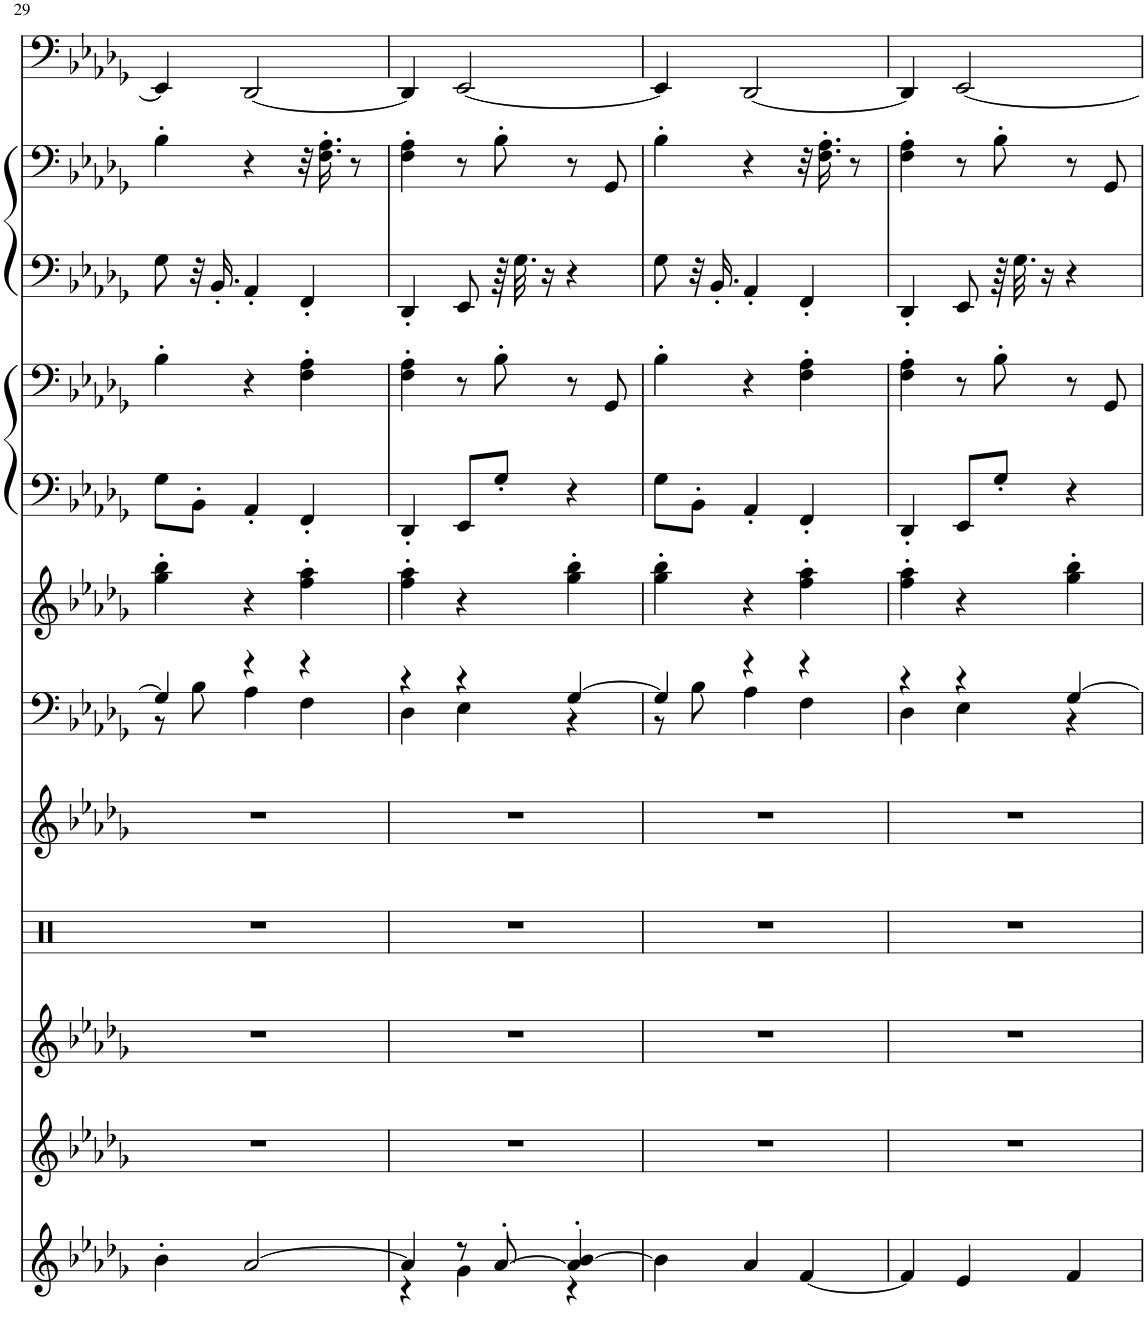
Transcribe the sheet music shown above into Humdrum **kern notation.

**kern	**kern	**kern	**kern	**kern	**kern	**kern	**kern	**kern	**kern	**kern	**kern
*part10	*part9	*part8	*part7	*part6	*part5	*part4	*part3	*part3	*part2	*part2	*part1
*staff12	*staff11	*staff10	*staff9	*staff8	*staff7	*staff6	*staff5	*staff4	*staff3	*staff2	*staff1
*I"Alto Sax, ru@euronet.nl	*I"Flute, Ron Uiterwijk	*I"Clarinet, Converted to XG	*I"Percussion	*I"Jazz Guitar	*I"E.Piano 2	*I"Clav.	*I"Harpsichord	*	*I"Harpsichord	*	*I"Fretless Bass
*I'A Sax	*I'Fl	*I'Cl	*	*	*I'E.Pno	*I'Clv	*I'Hpschd	*	*I'Hpschd	*	*
!!LO:PB:g=z
*clefG2	*clefG2	*clefG2	*clefX	*clefG2	*clefF4	*clefG2	*clefF4	*clefF4	*clefF4	*clefF4	*clefF4
*Trd5c9	*	*Trd1c2	*	*	*	*	*	*	*	*	*
*k[b-e-a-d-g-]	*k[b-e-a-d-g-]	*k[b-e-a-d-g-]	*k[]	*k[b-e-a-d-g-]	*k[b-e-a-d-g-]	*k[b-e-a-d-g-]	*k[b-e-a-d-g-]	*k[b-e-a-d-g-]	*k[b-e-a-d-g-]	*k[b-e-a-d-g-]	*k[b-e-a-d-g-]
*M3/4	*M3/4	*M3/4	*M3/4	*M3/4	*M3/4	*M3/4	*M3/4	*M3/4	*M3/4	*M3/4	*M3/4
=29	=29	=29	=29	=29	=29	=29	=29	=29	=29	=29	=29
*	*	*	*	*	*^	*	*	*	*	*	*
4b-'\	2.r	2.r	2.r	2.r	4G-/]	8r	4gg-\' 4bb-\'	8G-\L	4B-'\	8G-\	4B-'\	4EE-/]
.	.	.	.	.	.	8B-\	.	8BB-'\J	.	32r	.	.
.	.	.	.	.	.	.	.	.	.	16.BB-'/	.	.
[2a-/	.	.	.	.	4r	4A-\	4r	4AA-'/	4r	4AA-'/	4r	[2DD-/
.	.	.	.	.	4r	4F\	4ff\' 4aa-\'	4FF'/	4F\' 4A-\'	4FF'/	32r	.
.	.	.	.	.	.	.	.	.	.	.	16.F\' 16.A-\'	.
.	.	.	.	.	.	.	.	.	.	.	8r	.
=30	=30	=30	=30	=30	=30	=30	=30	=30	=30	=30	=30	=30
*^	*	*	*	*	*	*	*	*	*	*	*	*
4a-/]	4r	2.r	2.r	2.r	2.r	4r	4D-\	4ff\' 4aa-\'	4DD-'/	4F\' 4A-\'	4DD-'/	4F\' 4A-\'	4DD-/]
8r	4g-\	.	.	.	.	4r	4E-\	4r	8EE-/L	8r	8EE-/	8r	[2EE-/
[8a-'/	.	.	.	.	.	.	.	.	8G-'/J	8B-'\	64r	8B-'\	.
.	.	.	.	.	.	.	.	.	.	.	32.G-\	.	.
.	.	.	.	.	.	.	.	.	.	.	16r	.	.
4a-/]' [4b-/'	4r	.	.	.	.	[4G-/	4r	4gg-\' 4bb-\'	4r	8r	4r	8r	.
.	.	.	.	.	.	.	.	.	.	8GG-/	.	8GG-/	.
*v	*v	*	*	*	*	*	*	*	*	*	*	*	*
=31	=31	=31	=31	=31	=31	=31	=31	=31	=31	=31	=31	=31
4b-\]	2.r	2.r	2.r	2.r	4G-/]	8r	4gg-\' 4bb-\'	8G-\L	4B-'\	8G-\	4B-'\	4EE-/]
.	.	.	.	.	.	8B-\	.	8BB-'\J	.	32r	.	.
.	.	.	.	.	.	.	.	.	.	16.BB-'/	.	.
4a-/	.	.	.	.	4r	4A-\	4r	4AA-'/	4r	4AA-'/	4r	[2DD-/
[4f/	.	.	.	.	4r	4F\	4ff\' 4aa-\'	4FF'/	4F\' 4A-\'	4FF'/	32r	.
.	.	.	.	.	.	.	.	.	.	.	16.F\' 16.A-\'	.
.	.	.	.	.	.	.	.	.	.	.	8r	.
=32	=32	=32	=32	=32	=32	=32	=32	=32	=32	=32	=32	=32
4f/]	2.r	2.r	2.r	2.r	4r	4D-\	4ff\' 4aa-\'	4DD-'/	4F\' 4A-\'	4DD-'/	4F\' 4A-\'	4DD-/]
4e-/	.	.	.	.	4r	4E-\	4r	8EE-/L	8r	8EE-/	8r	[2EE-/
.	.	.	.	.	.	.	.	8G-'/J	8B-'\	64r	8B-'\	.
.	.	.	.	.	.	.	.	.	.	32.G-\	.	.
.	.	.	.	.	.	.	.	.	.	16r	.	.
4f/	.	.	.	.	[4G-/	4r	4gg-\' 4bb-\'	4r	8r	4r	8r	.
.	.	.	.	.	.	.	.	.	8GG-/	.	8GG-/	.
*	*	*	*	*	*v	*v	*	*	*	*	*	*
=	=	=	=	=	=	=	=	=	=	=	=
*-	*-	*-	*-	*-	*-	*-	*-	*-	*-	*-	*-
